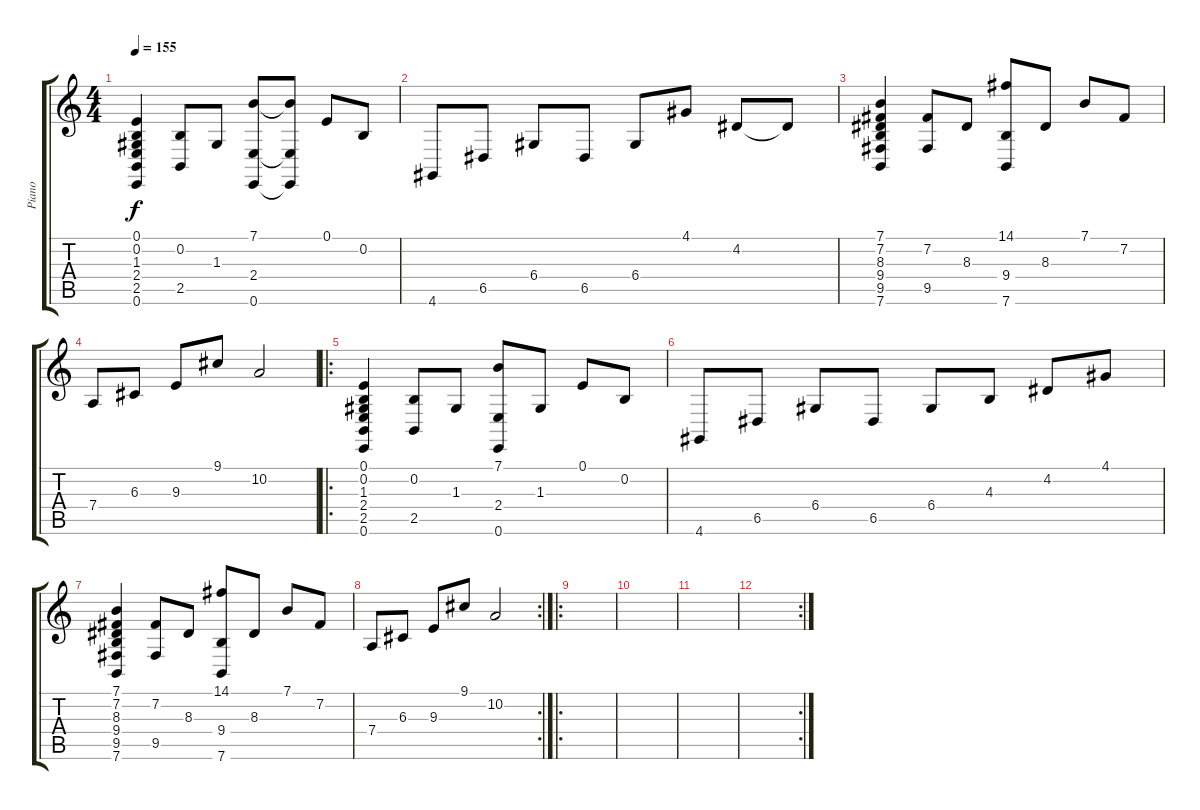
\track ("Piano" "Piano") {instrument acousticgrandpiano}
\staff {score tabs}
\tuning (E4 B3 G3 D3 A2 E2) {hide}
\ts (4 4)
\tempo 155
\clef g2
\ks c
(0.1 0.2 1.3 2.4 2.5 0.6).4{dy f instrument acousticgrandpiano} (0.2 2.5).8 1.3.8 (7.1 2.4 0.6).8 (7.1{t} 2.4{t} 0.6{t}).8 0.1.8 0.2.8 |
4.6.8 6.5.8 6.4.8 6.5.8 6.4.8 4.1.8 4.2.8 4.2{t}.8 |
(7.1 7.2 8.3 9.4 9.5 7.6).4 (7.2 9.5).8 8.3.8 (14.1 9.4 7.6).8 8.3.8 7.1.8 7.2.8 |
7.4.8 6.3.8 9.3.8 9.1.8 10.2.2 |
\ro
(0.1 0.2 1.3 2.4 2.5 0.6).4 (0.2 2.5).8 1.3.8 (7.1 2.4 0.6).8 1.3.8 0.1.8 0.2.8 |
4.6.8 6.5.8 6.4.8 6.5.8 6.4.8 4.3.8 4.2.8 4.1.8 |
(7.1 7.2 8.3 9.4 9.5 7.6).4 (7.2 9.5).8 8.3.8 (14.1 9.4 7.6).8 8.3.8 7.1.8 7.2.8 |
\rc 2
7.4.8 6.3.8 9.3.8 9.1.8 10.2.2 |
\ro
|
|
|
\rc 2
